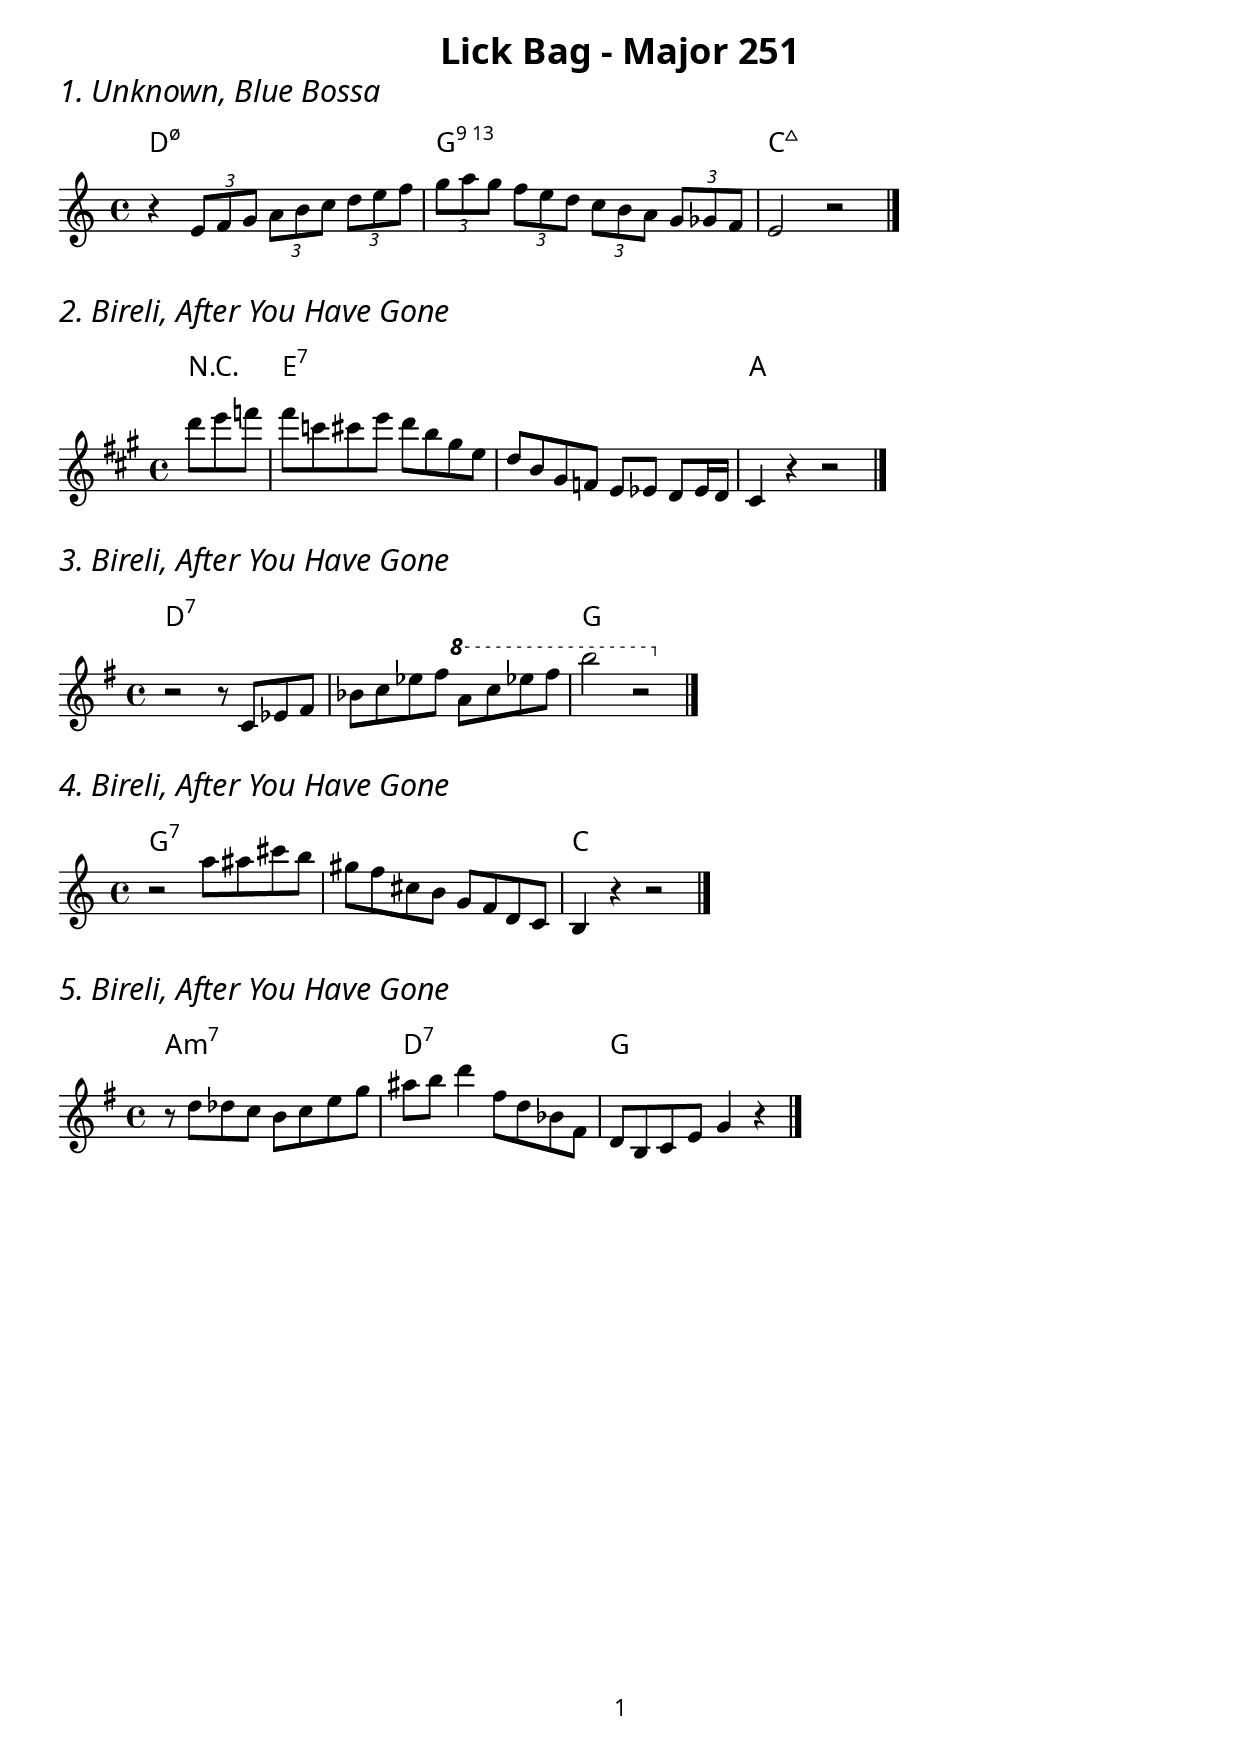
% {{{ PARAMETRI
  myTitle = "Lick Bag - Major 251"
  myTempo =  #(ly:make-moment 190 4)
% }}}

% INTESTAZIONE {{{
\version "2.18.2"

\header {
  title = \myTitle
}

\paper{  
  print-first-page-number = ##t
  oddHeaderMarkup = \markup \null
  evenHeaderMarkup = \markup \null
  oddFooterMarkup = \markup {
    \fill-line {
      \on-the-fly \print-page-number-check-first
      \fromproperty #'page:page-number-string
    }
  }
  evenFooterMarkup = \oddFooterMarkup
  myStaffSize = #20
  fonts = #(make-pango-font-tree
  "FontAwesome"
  "FontAwesome"
  "FontAwesome"
  (/ myStaffSize 20))  
  
  scoreTitleMarkup = \markup { 
    \column {
      \fill-line {
        \fontsize #2.5 \italic \fromproperty #'header:piece
        \fromproperty #'header:opus
      }
    }
  }
  
    markup-system-spacing =
    #'((basic-distance . 2)
       (padding . 2))
    
    score-markup-spacing =
    #'((basic-distance . 0)
       (padding . 4))
}

global = {
  \numericTimeSignature
  \set Score.markFormatter = #format-mark-box-alphabet
}
\layout { 
  \override Score.RehearsalMark.self-alignment-X = #LEFT
  \set chordChanges = ##t
  indent = #0
  \override VerticalAxisGroup.nonstaff-relatedstaff-spacing.padding = #2

}
%}}}

% {{{ LICK A
  temaA = {
    \time 4/4
    \key c \major
    r4 \tuplet 3/2 {e8 f g} \tuplet 3/2 {a b c} \tuplet 3/2 {d e f} | 
    \tuplet 3/2 {g a g} \tuplet 3/2 {f e d} \tuplet 3/2 {c b a} \tuplet 3/2 {g ges f} | e2 r2 |
  }
  

  accordiA = \new ChordNames{ 
    \chordmode{
      d1:m7.5- | g1:13 | c1:maj7 | \bar "|."
    }
  }

  lickA = \score {
    \header{ piece="1. Unknown, Blue Bossa"}
    << 
        \relative c' {\temaA}
        \accordiA
    >>    
  }
% }}}

% {{{ LICK B
  temaB = {
    \time 4/4
    \key a \major
    \partial 4. d8 e f |
    fis c cis e d b gis e | d b gis f e es d ees16 d | cis4 r4 r2 |
  }
  

  accordiB = \new ChordNames{ 
    \chordmode{
      \partial 4. r4. |
      e1:7 | e1:7 | a1 | \bar "|."
    }
  }

  lickB = \score {
    \header{ piece="2. Bireli, After You Have Gone"}
    << 
        \relative c''' {\temaB}
        \accordiB
    >>    
  }
% }}}

% {{{ LICK C
  temaC = {
    \time 4/4
    \key g \major
    r2 r8 c,8 ees fis | bes c ees fis \ottava #1 a c ees fis | b2 r2 |
  }
  

  accordiC = \new ChordNames{ 
    \chordmode{
      d1:7 | d1:7 | g1 | \bar "|."
    }
  }

  lickC = \score {
    \header{ piece="3. Bireli, After You Have Gone"}
    << 
        \relative c'' {\temaC}
        \accordiC
    >>    
  }
% }}}

% {{{ LICK D
  temaD = {
    \time 4/4
    \key c \major
    r2 a'8 ais cis b | gis f cis b g f d c | b4 r4 r2 |
  }
  

  accordiD = \new ChordNames{ 
    \chordmode{
      g1:7 | g1:7 | c1 | \bar "|."
    }
  }

  lickD = \score {
    \header{ piece="4. Bireli, After You Have Gone"}
    << 
        \relative c'' {\temaD}
        \accordiD
    >>    
  }
% }}}

% {{{ LICK E
  temaE = {
    \time 4/4
    \key g \major
    r8 d des c b c e g | ais b d4 fis,8 d bes fis | d b c e g4 r4 | 
  }
  

  accordiE = \new ChordNames{ 
    \chordmode{
      a1:m7 | d1:7 | g1 | \bar "|."
    }
  }

  lickE = \score {
    \header{ piece="5. Bireli, After You Have Gone"}
    << 
        \relative c'' {\temaE}
        \accordiE
    >>    
  }
% }}}

% {{{ BOOKS
  \book{
    \bookOutputSuffix "C"    
    \lickA
    \lickB
    \lickC
    \lickD
    \lickE
  }
% }}}
